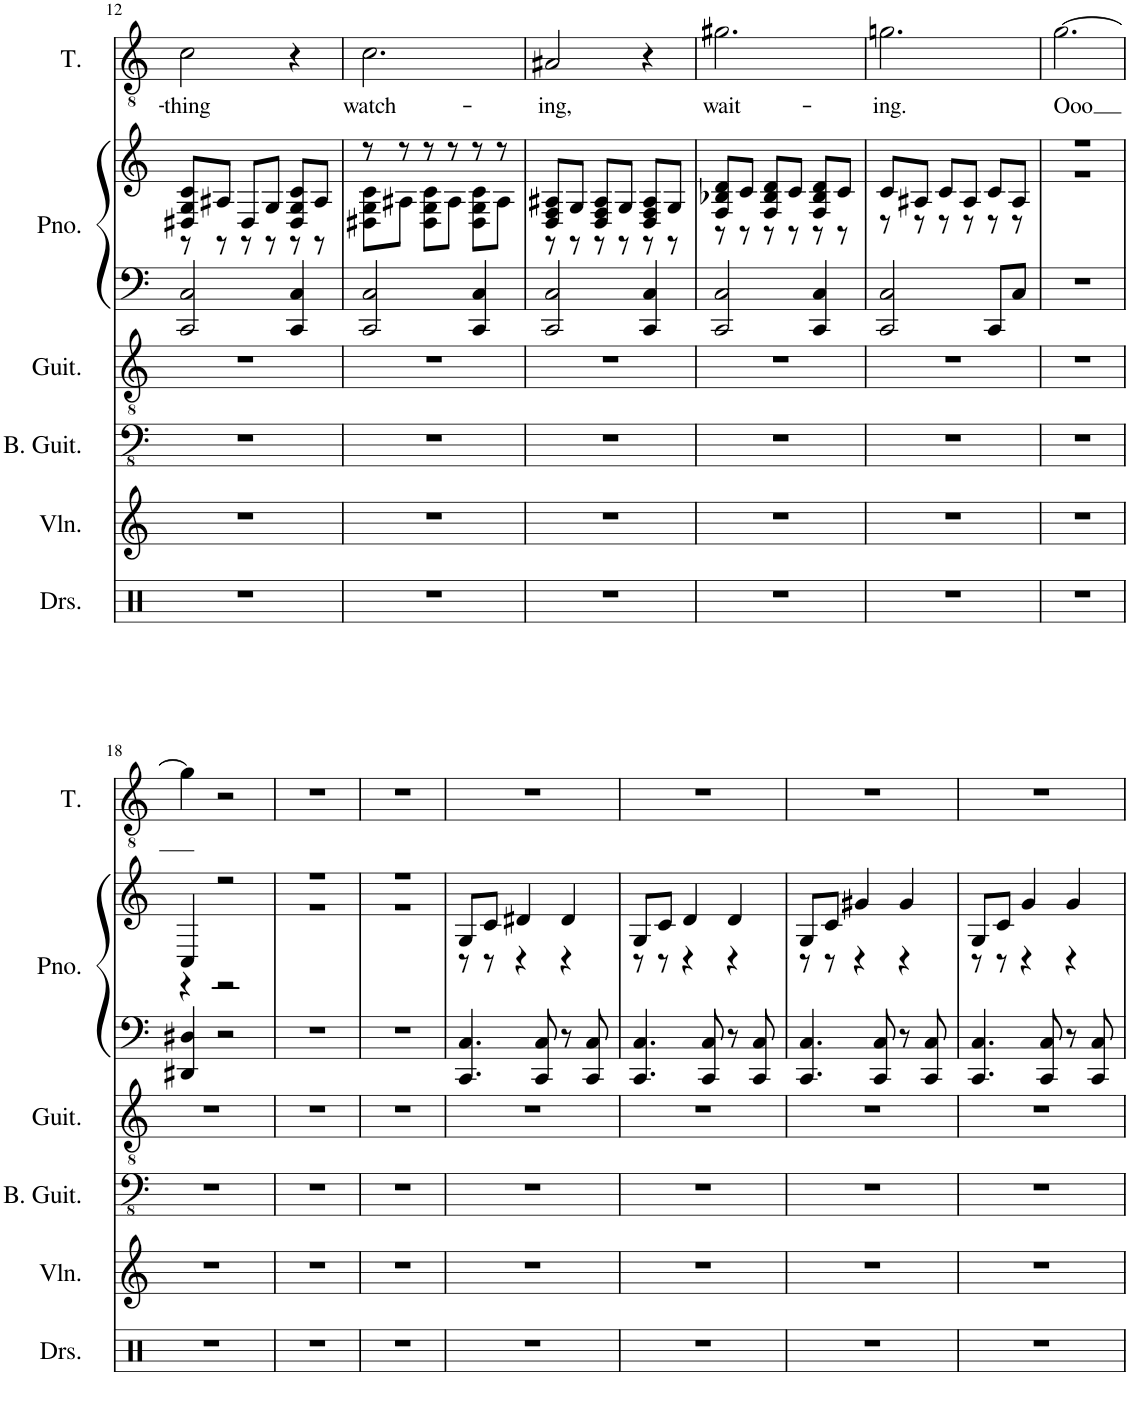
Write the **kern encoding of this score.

**kern	**kern	**kern	**kern	**kern	**kern	**kern	**text
*part6	*part5	*part4	*part3	*part2	*part2	*part1	*part1
*staff7	*staff6	*staff5	*staff4	*staff3	*staff2	*staff1	*staff1
*I"Drumset	*I"Violin	*I"Bass Guitar	*I"Guitar	*I"Piano	*	*I"Tenor	*
*I'Drs.	*I'Vln.	*I'B. Guit.	*I'Guit.	*I'Pno.	*	*I'T.	*
!!LO:PB:g=z
*clefX	*clefG2	*clefFv4	*clefGv2	*clefF4	*clefG2	*clefGv2	*
*k[]	*k[]	*k[]	*k[]	*k[]	*k[]	*k[]	*
*M3/4	*M3/4	*M3/4	*M3/4	*M3/4	*M3/4	*M3/4	*
=12	=12	=12	=12	=12	=12	=12	=12
*	*	*	*	*	*^	*	*
!	!	!	!	!	!	!	!	!LO:LY:b
2.r	2.r	2.r	2.r	2CC/ 2C/	8D#X/ 8G/ 8c/L	8r	2c\	-thing
.	.	.	.	.	8A#X/J	8r	.	.
.	.	.	.	.	8D#/L	8r	.	.
.	.	.	.	.	8G/J	8r	.	.
.	.	.	.	4CC/ 4C/	8D#/ 8G/ 8c/L	8r	4r	.
.	.	.	.	.	8A#/J	8r	.	.
=13	=13	=13	=13	=13	=13	=13	=13	=13
!	!	!	!	!	!	!	!	!LO:LY:b
2.r	2.r	2.r	2.r	2CC/ 2C/	8r	8D#X\ 8G\ 8c\L	2.c\	watch-
.	.	.	.	.	8r	8A#X\J	.	.
.	.	.	.	.	8r	8D#\ 8G\ 8c\L	.	.
.	.	.	.	.	8r	8A#\J	.	.
.	.	.	.	4CC/ 4C/	8r	8D#\ 8G\ 8c\L	.	.
.	.	.	.	.	8r	8A#\J	.	.
=14	=14	=14	=14	=14	=14	=14	=14	=14
!	!	!	!	!	!	!	!	!LO:LY:b
2.r	2.r	2.r	2.r	2CC/ 2C/	8D/ 8F/ 8A#X/L	8r	2A#X/	-ing,
.	.	.	.	.	8G/J	8r	.	.
.	.	.	.	.	8D/ 8F/ 8A#/L	8r	.	.
.	.	.	.	.	8G/J	8r	.	.
.	.	.	.	4CC/ 4C/	8D/ 8F/ 8A#/L	8r	4r	.
.	.	.	.	.	8G/J	8r	.	.
=15	=15	=15	=15	=15	=15	=15	=15	=15
!	!	!	!	!	!	!	!	!LO:LY:b
2.r	2.r	2.r	2.r	2CC/ 2C/	8F/ 8B-X/ 8d/L	8r	2.g#X\	wait-
.	.	.	.	.	8c/J	8r	.	.
.	.	.	.	.	8F/ 8B-/ 8d/L	8r	.	.
.	.	.	.	.	8c/J	8r	.	.
.	.	.	.	4CC/ 4C/	8F/ 8B-/ 8d/L	8r	.	.
.	.	.	.	.	8c/J	8r	.	.
=16	=16	=16	=16	=16	=16	=16	=16	=16
!	!	!	!	!	!	!	!	!LO:LY:b
2.r	2.r	2.r	2.r	2CC/ 2C/	8c/L	8r	2.gn\	-ing.
.	.	.	.	.	8A#X/J	8r	.	.
.	.	.	.	.	8c/L	8r	.	.
.	.	.	.	.	8A#/J	8r	.	.
.	.	.	.	8CC/L	8c/L	8r	.	.
.	.	.	.	8C/J	8A#/J	8r	.	.
=17	=17	=17	=17	=17	=17	=17	=17	=17
!	!	!	!	!	!	!	!	!LO:LY:b
2.r	2.r	2.r	2.r	2.r	2.r	2.r	[2.g\	Ooo
!!LO:LB:g=z
=18	=18	=18	=18	=18	=18	=18	=18	=18
2.r	2.r	2.r	2.r	4DD#X/ 4D#X/	4C/	4r	4g\]	.
.	.	.	.	2r	2r	2r	2r	.
=19	=19	=19	=19	=19	=19	=19	=19	=19
2.r	2.r	2.r	2.r	2.r	2.r	2.r	2.r	.
=20	=20	=20	=20	=20	=20	=20	=20	=20
2.r	2.r	2.r	2.r	2.r	2.r	2.r	2.r	.
=21	=21	=21	=21	=21	=21	=21	=21	=21
2.r	2.r	2.r	2.r	4.CC/ 4.C/	8G/L	8r	2.r	.
.	.	.	.	.	8c/J	8r	.	.
.	.	.	.	.	4d#X/	4r	.	.
.	.	.	.	8CC/ 8C/	.	.	.	.
.	.	.	.	8r	4d#/	4r	.	.
.	.	.	.	8CC/ 8C/	.	.	.	.
=22	=22	=22	=22	=22	=22	=22	=22	=22
2.r	2.r	2.r	2.r	4.CC/ 4.C/	8G/L	8r	2.r	.
.	.	.	.	.	8c/J	8r	.	.
.	.	.	.	.	4d/	4r	.	.
.	.	.	.	8CC/ 8C/	.	.	.	.
.	.	.	.	8r	4d/	4r	.	.
.	.	.	.	8CC/ 8C/	.	.	.	.
=23	=23	=23	=23	=23	=23	=23	=23	=23
2.r	2.r	2.r	2.r	4.CC/ 4.C/	8G/L	8r	2.r	.
.	.	.	.	.	8c/J	8r	.	.
.	.	.	.	.	4g#X/	4r	.	.
.	.	.	.	8CC/ 8C/	.	.	.	.
.	.	.	.	8r	4g#/	4r	.	.
.	.	.	.	8CC/ 8C/	.	.	.	.
=24	=24	=24	=24	=24	=24	=24	=24	=24
2.r	2.r	2.r	2.r	4.CC/ 4.C/	8G/L	8r	2.r	.
.	.	.	.	.	8c/J	8r	.	.
.	.	.	.	.	4g/	4r	.	.
.	.	.	.	8CC/ 8C/	.	.	.	.
.	.	.	.	8r	4g/	4r	.	.
.	.	.	.	8CC/ 8C/	.	.	.	.
*	*	*	*	*	*v	*v	*	*
=	=	=	=	=	=	=	=
*-	*-	*-	*-	*-	*-	*-	*-
